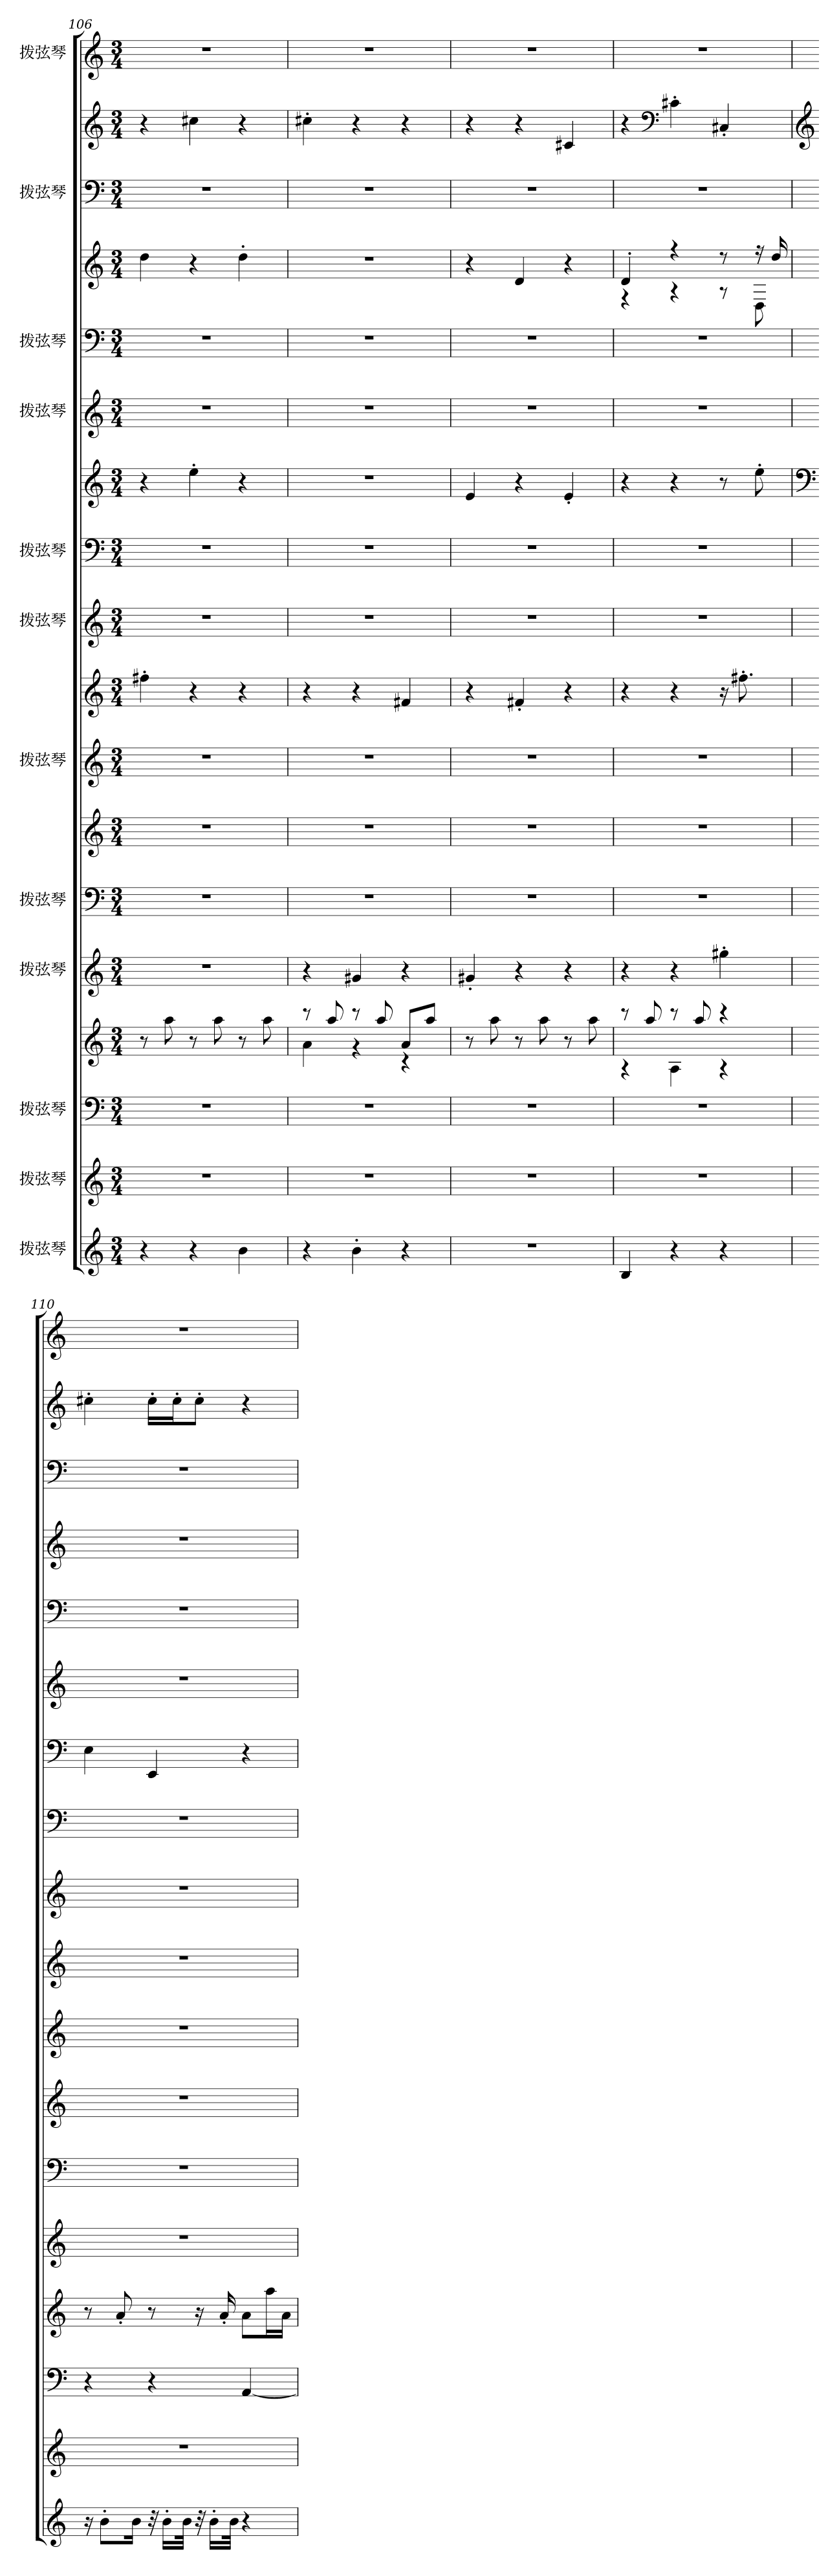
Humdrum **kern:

**kern	**kern	**kern	**kern	**kern	**kern	**kern	**kern	**kern	**kern	**kern	**kern	**kern	**kern	**kern	**kern	**kern	**kern
*part12	*part11	*part10	*part10	*part9	*part8	*part8	*part7	*part7	*part6	*part5	*part5	*part4	*part3	*part3	*part2	*part2	*part1
*staff18	*staff17	*staff16	*staff15	*staff14	*staff13	*staff12	*staff11	*staff10	*staff9	*staff8	*staff7	*staff6	*staff5	*staff4	*staff3	*staff2	*staff1
*I"拨弦琴	*I"拨弦琴	*I"拨弦琴	*	*I"拨弦琴	*I"拨弦琴	*	*I"拨弦琴	*	*I"拨弦琴	*I"拨弦琴	*	*I"拨弦琴	*I"拨弦琴	*	*I"拨弦琴	*	*I"拨弦琴
!!LO:PB:g=z
*clefG2	*clefG2	*clefF4	*clefG2	*clefG2	*clefF4	*clefG2	*clefG2	*clefG2	*clefG2	*clefF4	*clefG2	*clefG2	*clefF4	*clefG2	*clefF4	*clefG2	*clefG2
*k[]	*k[]	*k[]	*k[]	*k[]	*k[]	*k[]	*k[]	*k[]	*k[]	*k[]	*k[]	*k[]	*k[]	*k[]	*k[]	*k[]	*k[]
*M3/4	*M3/4	*M3/4	*M3/4	*M3/4	*M3/4	*M3/4	*M3/4	*M3/4	*M3/4	*M3/4	*M3/4	*M3/4	*M3/4	*M3/4	*M3/4	*M3/4	*M3/4
=106	=106	=106	=106	=106	=106	=106	=106	=106	=106	=106	=106	=106	=106	=106	=106	=106	=106
4r	2.r	2.r	8r	2.r	2.r	2.r	2.r	4ff#X'\	2.r	2.r	4r	2.r	2.r	4dd\	2.r	4r	2.r
.	.	.	8aa\	.	.	.	.	.	.	.	.	.	.	.	.	.	.
4r	.	.	8r	.	.	.	.	4r	.	.	4ee'\	.	.	4r	.	4cc#X\	.
.	.	.	8aa\	.	.	.	.	.	.	.	.	.	.	.	.	.	.
4b\	.	.	8r	.	.	.	.	4r	.	.	4r	.	.	4dd'\	.	4r	.
.	.	.	8aa\	.	.	.	.	.	.	.	.	.	.	.	.	.	.
=107	=107	=107	=107	=107	=107	=107	=107	=107	=107	=107	=107	=107	=107	=107	=107	=107	=107
*	*	*	*^	*	*	*	*	*	*	*	*	*	*	*	*	*	*
4r	2.r	2.r	8r	4a\	4r	2.r	2.r	2.r	4r	2.r	2.r	2.r	2.r	2.r	2.r	2.r	4cc#X'\	2.r
.	.	.	8aa/	.	.	.	.	.	.	.	.	.	.	.	.	.	.	.
4b'\	.	.	8r	4r	4g#X/	.	.	.	4r	.	.	.	.	.	.	.	4r	.
.	.	.	8aa/	.	.	.	.	.	.	.	.	.	.	.	.	.	.	.
4r	.	.	8a/L	4r	4r	.	.	.	4f#X/	.	.	.	.	.	.	.	4r	.
.	.	.	8aa/J	.	.	.	.	.	.	.	.	.	.	.	.	.	.	.
*	*	*	*v	*v	*	*	*	*	*	*	*	*	*	*	*	*	*	*
=108	=108	=108	=108	=108	=108	=108	=108	=108	=108	=108	=108	=108	=108	=108	=108	=108	=108
2.r	2.r	2.r	8r	4g#X'/	2.r	2.r	2.r	4r	2.r	2.r	4e/	2.r	2.r	4r	2.r	4r	2.r
.	.	.	8aa\	.	.	.	.	.	.	.	.	.	.	.	.	.	.
.	.	.	8r	4r	.	.	.	4f#X'/	.	.	4r	.	.	4d/	.	4r	.
.	.	.	8aa\	.	.	.	.	.	.	.	.	.	.	.	.	.	.
.	.	.	8r	4r	.	.	.	4r	.	.	4e'/	.	.	4r	.	4c#X/	.
.	.	.	8aa\	.	.	.	.	.	.	.	.	.	.	.	.	.	.
=109	=109	=109	=109	=109	=109	=109	=109	=109	=109	=109	=109	=109	=109	=109	=109	=109	=109
*	*	*	*^	*	*	*	*	*	*	*	*	*	*	*^	*	*	*
4B/	2.r	2.r	8r	4r	4r	2.r	2.r	2.r	4r	2.r	2.r	4r	2.r	2.r	4d'/	4r	2.r	4r	2.r
.	.	.	8aa/	.	.	.	.	.	.	.	.	.	.	.	.	.	.	.	.
*	*	*	*	*	*	*	*	*	*	*	*	*	*	*	*	*	*	*clefF4	*
4r	.	.	8r	4A\	4r	.	.	.	4r	.	.	4r	.	.	4r	4r	.	4c#X'\	.
.	.	.	8aa/	.	.	.	.	.	.	.	.	.	.	.	.	.	.	.	.
4r	.	.	4r	4r	4gg#X'\	.	.	.	16r	.	.	8r	.	.	8r	8r	.	4C#X'/	.
.	.	.	.	.	.	.	.	.	8.ff#X'\	.	.	.	.	.	.	.	.	.	.
.	.	.	.	.	.	.	.	.	.	.	.	8ee'\	.	.	16r	8D\	.	.	.
.	.	.	.	.	.	.	.	.	.	.	.	.	.	.	16dd/	.	.	.	.
*	*	*	*v	*v	*	*	*	*	*	*	*	*	*	*	*v	*v	*	*	*
!!LO:PB:g=z
=110	=110	=110	=110	=110	=110	=110	=110	=110	=110	=110	=110	=110	=110	=110	=110	=110	=110
*	*	*	*	*	*	*	*	*	*	*	*clefF4	*	*	*	*	*clefG2	*
16r	2.r	4r	8r	2.r	2.r	2.r	2.r	2.r	2.r	2.r	4E\	2.r	2.r	2.r	2.r	4cc#X'\	2.r
8b'\L	.	.	.	.	.	.	.	.	.	.	.	.	.	.	.	.	.
.	.	.	8a'/	.	.	.	.	.	.	.	.	.	.	.	.	.	.
16b\Jk	.	.	.	.	.	.	.	.	.	.	.	.	.	.	.	.	.
32r	.	4r	8r	.	.	.	.	.	.	.	4EE/	.	.	.	.	16cc#'\LL	.
16b'\LL	.	.	.	.	.	.	.	.	.	.	.	.	.	.	.	.	.
.	.	.	.	.	.	.	.	.	.	.	.	.	.	.	.	16cc#'\J	.
32b\JJk	.	.	.	.	.	.	.	.	.	.	.	.	.	.	.	.	.
32r	.	.	16r	.	.	.	.	.	.	.	.	.	.	.	.	8cc#'\J	.
16b'\LL	.	.	.	.	.	.	.	.	.	.	.	.	.	.	.	.	.
.	.	.	16a'/	.	.	.	.	.	.	.	.	.	.	.	.	.	.
32b\JJk	.	.	.	.	.	.	.	.	.	.	.	.	.	.	.	.	.
4r	.	[4AA/	8a\L	.	.	.	.	.	.	.	4r	.	.	.	.	4r	.
.	.	.	16aa\L	.	.	.	.	.	.	.	.	.	.	.	.	.	.
.	.	.	16a\JJ	.	.	.	.	.	.	.	.	.	.	.	.	.	.
=	=	=	=	=	=	=	=	=	=	=	=	=	=	=	=	=	=
*-	*-	*-	*-	*-	*-	*-	*-	*-	*-	*-	*-	*-	*-	*-	*-	*-	*-
